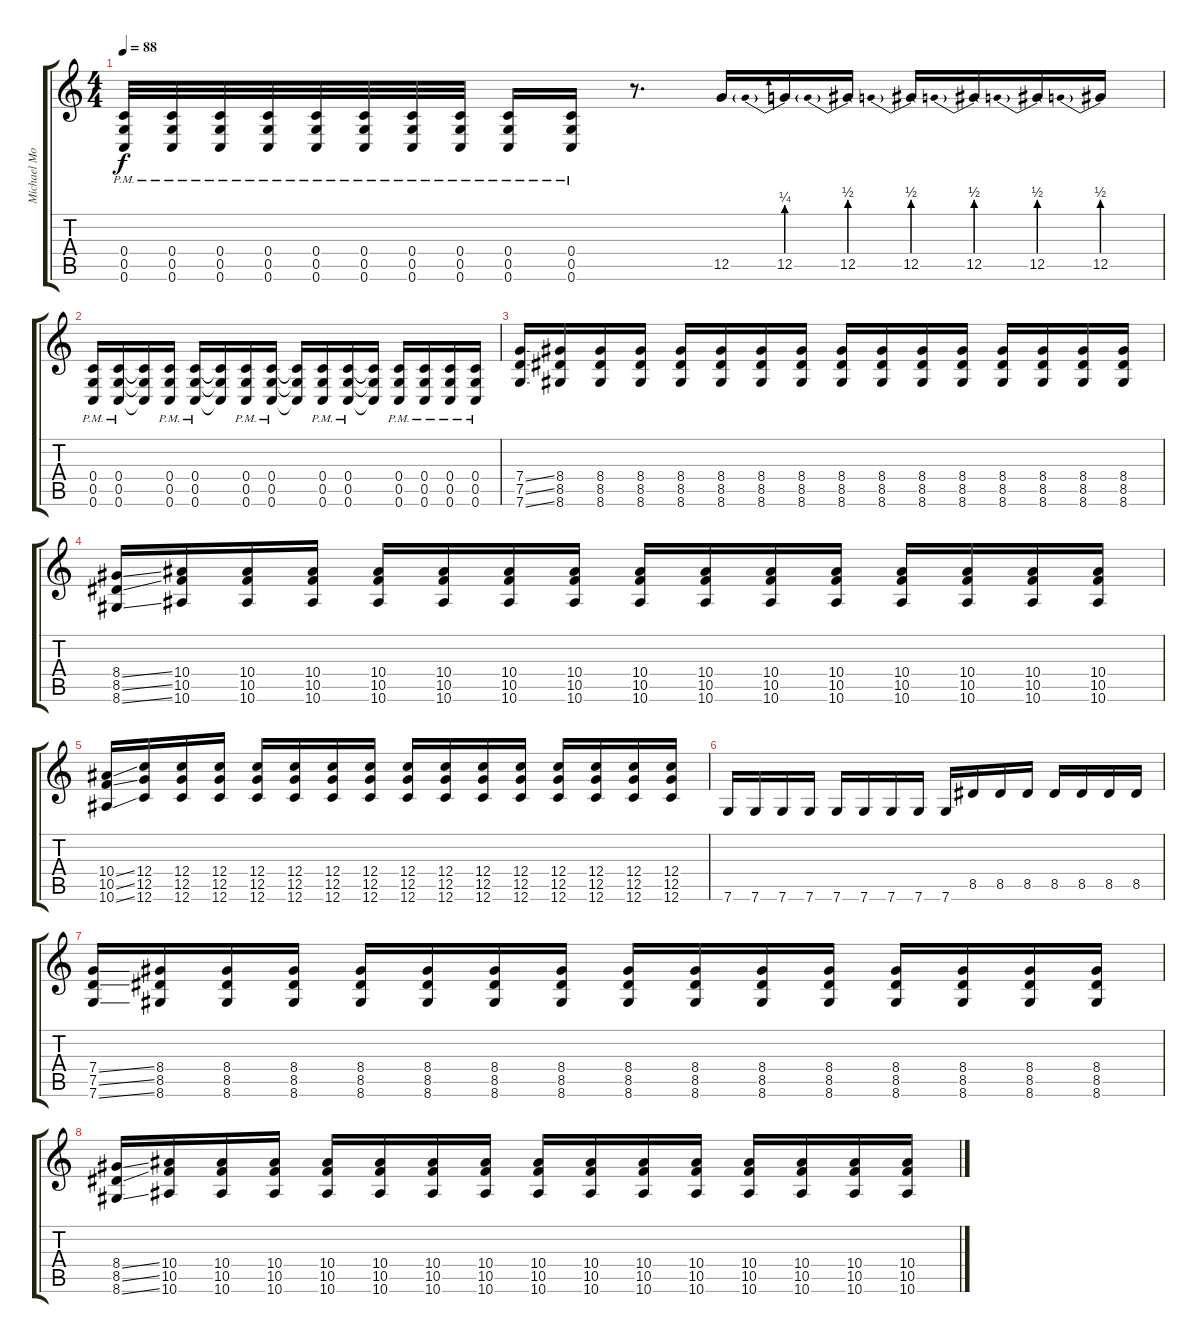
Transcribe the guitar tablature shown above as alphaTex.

\track ("Michael Money" "Michael Mo") {instrument distortionguitar}
\staff {score tabs}
\tuning (D4 A3 F3 C3 G2 C2) {hide}
\ts (4 4)
\tempo 88
\clef g2
\ks c
(0.4{pm} 0.5{pm} 0.6{pm}).32{dy f} (0.4{pm} 0.5{pm} 0.6{pm}).32 (0.4{pm} 0.5{pm} 0.6{pm}).32 (0.4{pm} 0.5{pm} 0.6{pm}).32 (0.4{pm} 0.5{pm} 0.6{pm}).32 (0.4{pm} 0.5{pm} 0.6{pm}).32 (0.4{pm} 0.5{pm} 0.6{pm}).32 (0.4{pm} 0.5{pm} 0.6{pm}).32 (0.4{pm} 0.5{pm} 0.6{pm}).16 (0.4{pm} 0.5{pm} 0.6{pm}).16 r.8{d} 12.5.16 12.5{be (prebend 0 1 60 1)}.16 12.5{be (prebend 0 2 60 2)}.16 12.5{be (prebend 0 2 60 2)}.16 12.5{be (prebend 0 2 60 2)}.16 12.5{be (prebend 0 2 60 2)}.16 12.5{be (prebend 0 2 60 2)}.16 |
(0.4{pm} 0.5{pm} 0.6{pm}).16 (0.4{pm} 0.5{pm} 0.6{pm}).16 (0.4{t} 0.5{t} 0.6{t}).16 (0.4{pm} 0.5{pm} 0.6{pm}).16 (0.4{pm} 0.5{pm} 0.6{pm}).16 (0.4{t} 0.5{t} 0.6{t}).16 (0.4{pm} 0.5{pm} 0.6{pm}).16 (0.4{pm} 0.5{pm} 0.6{pm}).16 (0.4{t} 0.5{t} 0.6{t}).16 (0.4{pm} 0.5{pm} 0.6{pm}).16 (0.4{pm} 0.5{pm} 0.6{pm}).16 (0.4{t} 0.5{t} 0.6{t}).16 (0.4{pm} 0.5{pm} 0.6{pm}).16 (0.4{pm} 0.5{pm} 0.6{pm}).16 (0.4{pm} 0.5{pm} 0.6{pm}).16 (0.4{pm} 0.5{pm} 0.6{pm}).16 |
(7.4{ss} 7.5{ss} 7.6{ss}).16 (8.4 8.5 8.6).16 (8.4 8.5 8.6).16 (8.4 8.5 8.6).16 (8.4 8.5 8.6).16 (8.4 8.5 8.6).16 (8.4 8.5 8.6).16 (8.4 8.5 8.6).16 (8.4 8.5 8.6).16 (8.4 8.5 8.6).16 (8.4 8.5 8.6).16 (8.4 8.5 8.6).16 (8.4 8.5 8.6).16 (8.4 8.5 8.6).16 (8.4 8.5 8.6).16 (8.4 8.5 8.6).16 |
(8.4{ss} 8.5{ss} 8.6{ss}).16 (10.4 10.5 10.6).16 (10.4 10.5 10.6).16 (10.4 10.5 10.6).16 (10.4 10.5 10.6).16 (10.4 10.5 10.6).16 (10.4 10.5 10.6).16 (10.4 10.5 10.6).16 (10.4 10.5 10.6).16 (10.4 10.5 10.6).16 (10.4 10.5 10.6).16 (10.4 10.5 10.6).16 (10.4 10.5 10.6).16 (10.4 10.5 10.6).16 (10.4 10.5 10.6).16 (10.4 10.5 10.6).16 |
(10.4{ss} 10.5{ss} 10.6{ss}).16 (12.4 12.5 12.6).16 (12.4 12.5 12.6).16 (12.4 12.5 12.6).16 (12.4 12.5 12.6).16 (12.4 12.5 12.6).16 (12.4 12.5 12.6).16 (12.4 12.5 12.6).16 (12.4 12.5 12.6).16 (12.4 12.5 12.6).16 (12.4 12.5 12.6).16 (12.4 12.5 12.6).16 (12.4 12.5 12.6).16 (12.4 12.5 12.6).16 (12.4 12.5 12.6).16 (12.4 12.5 12.6).16 |
7.6.16 7.6.16 7.6.16 7.6.16 7.6.16 7.6.16 7.6.16 7.6.16 7.6.16 8.5.16 8.5.16 8.5.16 8.5.16 8.5.16 8.5.16 8.5.16 |
(7.4{ss} 7.5{ss} 7.6{ss}).16 (8.4 8.5 8.6).16 (8.4 8.5 8.6).16 (8.4 8.5 8.6).16 (8.4 8.5 8.6).16 (8.4 8.5 8.6).16 (8.4 8.5 8.6).16 (8.4 8.5 8.6).16 (8.4 8.5 8.6).16 (8.4 8.5 8.6).16 (8.4 8.5 8.6).16 (8.4 8.5 8.6).16 (8.4 8.5 8.6).16 (8.4 8.5 8.6).16 (8.4 8.5 8.6).16 (8.4 8.5 8.6).16 |
(8.4{ss} 8.5{ss} 8.6{ss}).16 (10.4 10.5 10.6).16 (10.4 10.5 10.6).16 (10.4 10.5 10.6).16 (10.4 10.5 10.6).16 (10.4 10.5 10.6).16 (10.4 10.5 10.6).16 (10.4 10.5 10.6).16 (10.4 10.5 10.6).16 (10.4 10.5 10.6).16 (10.4 10.5 10.6).16 (10.4 10.5 10.6).16 (10.4 10.5 10.6).16 (10.4 10.5 10.6).16 (10.4 10.5 10.6).16 (10.4 10.5 10.6).16
